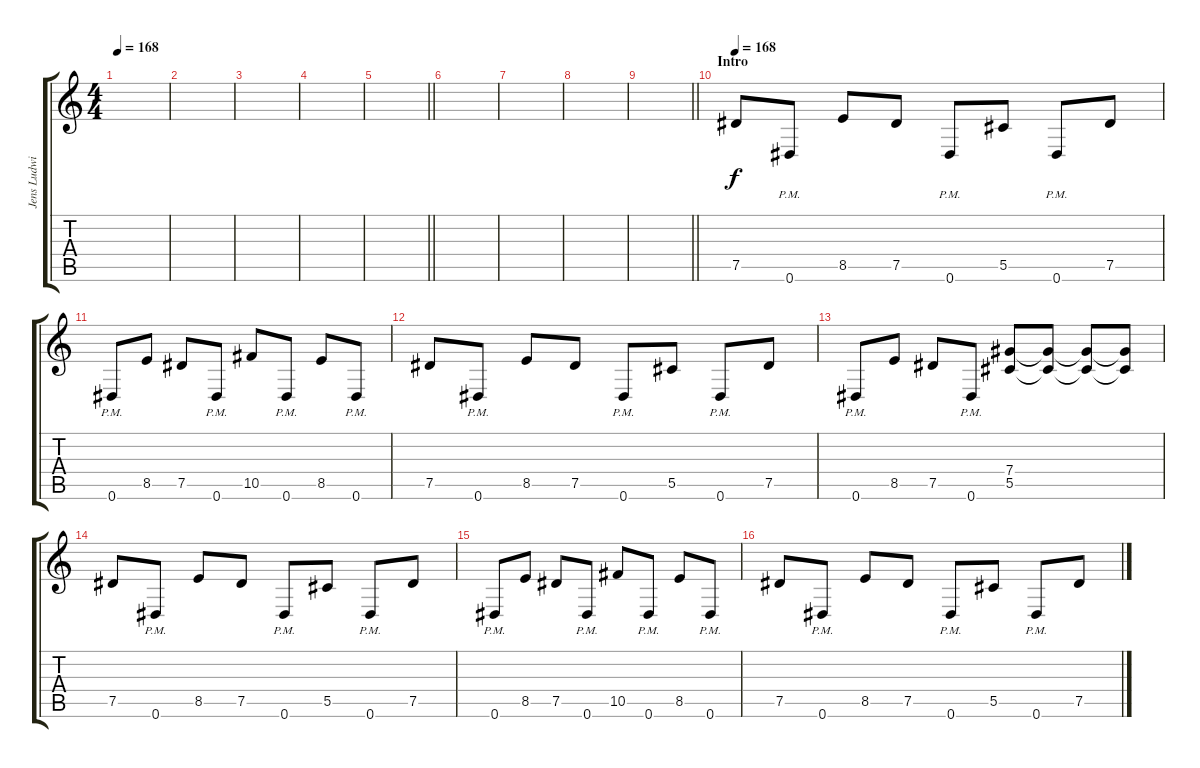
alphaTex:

\track ("Jens Ludwig (?)" "Jens Ludwi") {instrument distortionguitar}
\staff {score tabs}
\tuning (Eb4 Bb3 Gb3 Db3 Ab2 Eb2) {hide}
\ts (4 4)
\tempo 168
\tempo 170
\tempo 168
\clef g2
\ks c
|
|
|
|
\barLineRight lightlight
|
|
|
|
\barLineRight lightlight
|
\section ("" "Intro")
\tempo 168
7.5.8 0.6{pm}.8 8.5.8 7.5.8 0.6{pm}.8 5.5.8 0.6{pm}.8 7.5.8 |
0.6{pm}.8 8.5.8 7.5.8 0.6{pm}.8 10.5.8 0.6{pm}.8 8.5.8 0.6{pm}.8 |
7.5.8 0.6{pm}.8 8.5.8 7.5.8 0.6{pm}.8 5.5.8 0.6{pm}.8 7.5.8 |
0.6{pm}.8 8.5.8 7.5.8 0.6{pm}.8 (7.4 5.5).8 (7.4{t} 5.5{t}).8 (7.4{t} 5.5{t}).8 (7.4{t} 5.5{t}).8 |
7.5.8 0.6{pm}.8 8.5.8 7.5.8 0.6{pm}.8 5.5.8 0.6{pm}.8 7.5.8 |
0.6{pm}.8 8.5.8 7.5.8 0.6{pm}.8 10.5.8 0.6{pm}.8 8.5.8 0.6{pm}.8 |
7.5.8 0.6{pm}.8 8.5.8 7.5.8 0.6{pm}.8 5.5.8 0.6{pm}.8 7.5.8
